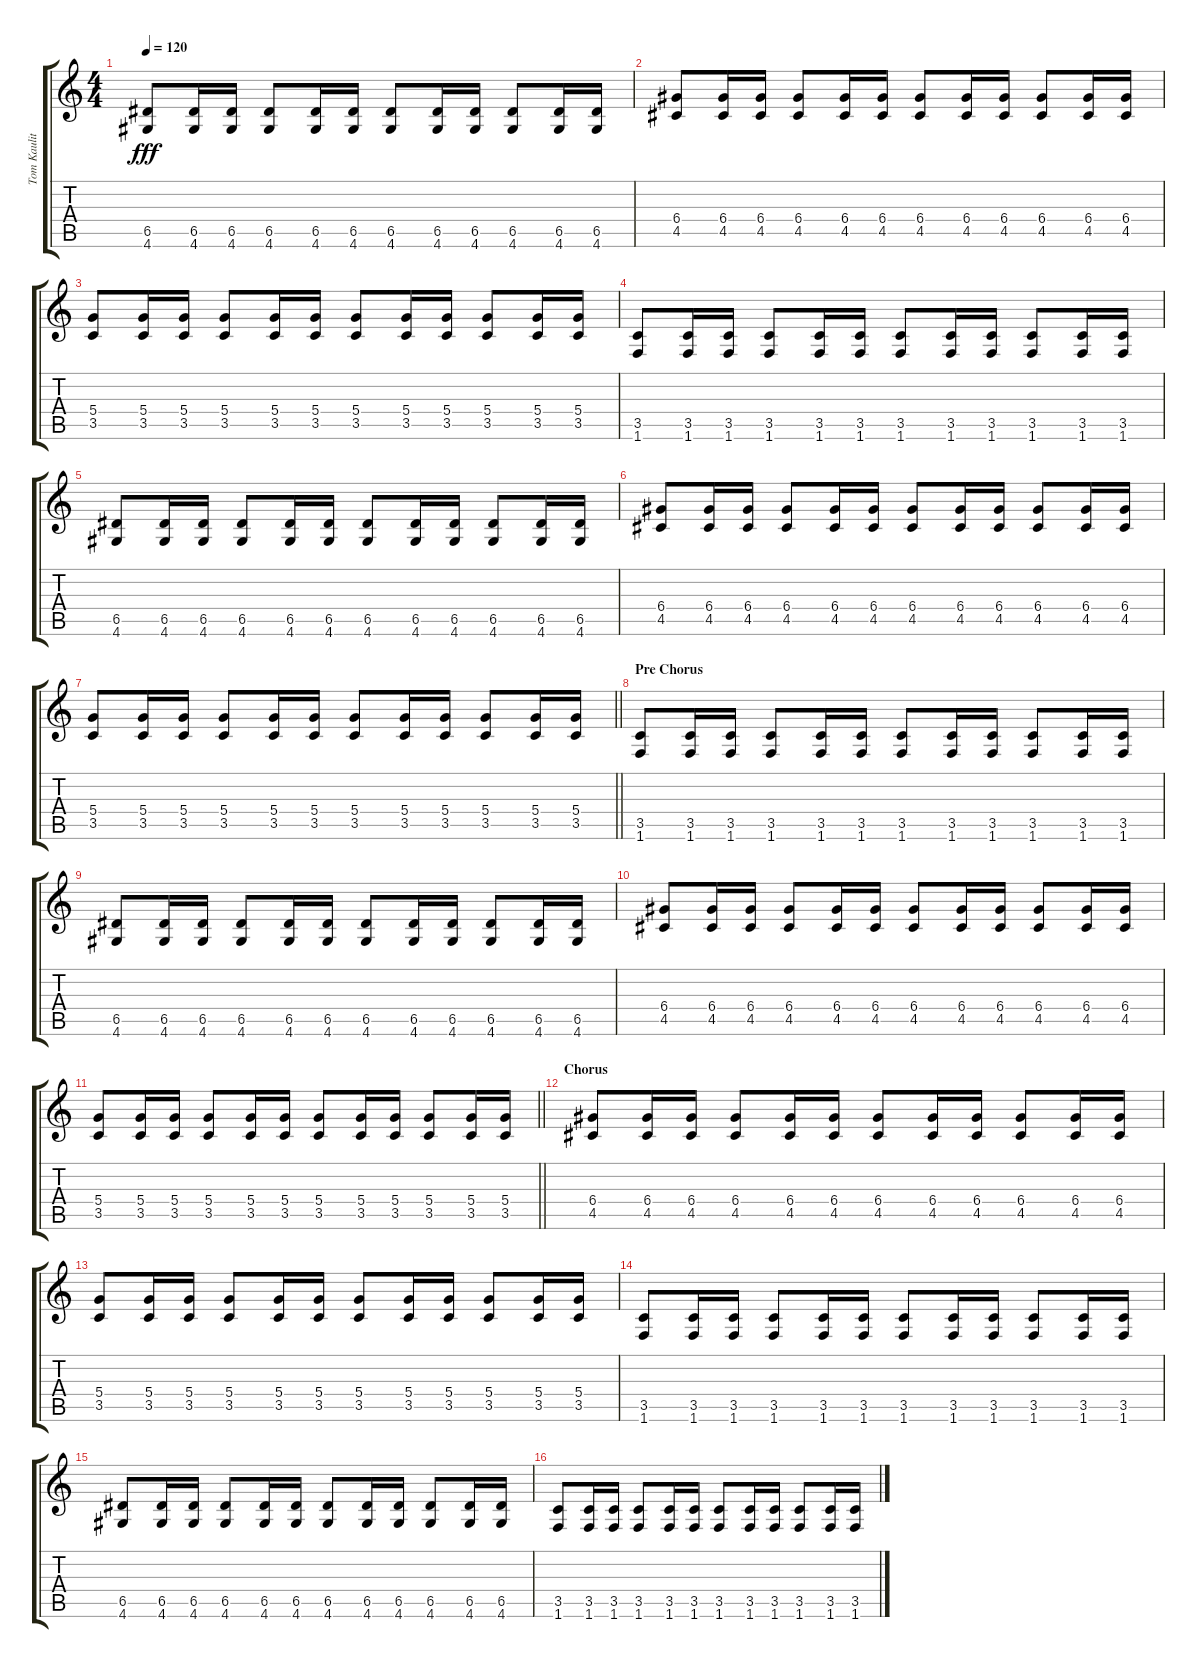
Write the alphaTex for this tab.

\track ("Tom Kaulitz 3" "Tom Kaulit") {instrument distortionguitar}
\staff {score tabs}
\tuning (E4 B3 G3 D3 A2 E2) {hide}
\ts (4 4)
\tempo 120
\clef g2
\ks c
(6.5 4.6).8{dy fff} (6.5 4.6).16 (6.5 4.6).16 (6.5 4.6).8 (6.5 4.6).16 (6.5 4.6).16 (6.5 4.6).8 (6.5 4.6).16 (6.5 4.6).16 (6.5 4.6).8 (6.5 4.6).16 (6.5 4.6).16 |
(6.4 4.5).8 (6.4 4.5).16 (6.4 4.5).16 (6.4 4.5).8 (6.4 4.5).16 (6.4 4.5).16 (6.4 4.5).8 (6.4 4.5).16 (6.4 4.5).16 (6.4 4.5).8 (6.4 4.5).16 (6.4 4.5).16 |
(5.4 3.5).8 (5.4 3.5).16 (5.4 3.5).16 (5.4 3.5).8 (5.4 3.5).16 (5.4 3.5).16 (5.4 3.5).8 (5.4 3.5).16 (5.4 3.5).16 (5.4 3.5).8 (5.4 3.5).16 (5.4 3.5).16 |
(3.5 1.6).8 (3.5 1.6).16 (3.5 1.6).16 (3.5 1.6).8 (3.5 1.6).16 (3.5 1.6).16 (3.5 1.6).8 (3.5 1.6).16 (3.5 1.6).16 (3.5 1.6).8 (3.5 1.6).16 (3.5 1.6).16 |
(6.5 4.6).8 (6.5 4.6).16 (6.5 4.6).16 (6.5 4.6).8 (6.5 4.6).16 (6.5 4.6).16 (6.5 4.6).8 (6.5 4.6).16 (6.5 4.6).16 (6.5 4.6).8 (6.5 4.6).16 (6.5 4.6).16 |
(6.4 4.5).8 (6.4 4.5).16 (6.4 4.5).16 (6.4 4.5).8 (6.4 4.5).16 (6.4 4.5).16 (6.4 4.5).8 (6.4 4.5).16 (6.4 4.5).16 (6.4 4.5).8 (6.4 4.5).16 (6.4 4.5).16 |
\barLineRight lightlight
(5.4 3.5).8 (5.4 3.5).16 (5.4 3.5).16 (5.4 3.5).8 (5.4 3.5).16 (5.4 3.5).16 (5.4 3.5).8 (5.4 3.5).16 (5.4 3.5).16 (5.4 3.5).8 (5.4 3.5).16 (5.4 3.5).16 |
\section ("" "Pre Chorus")
(3.5 1.6).8 (3.5 1.6).16 (3.5 1.6).16 (3.5 1.6).8 (3.5 1.6).16 (3.5 1.6).16 (3.5 1.6).8 (3.5 1.6).16 (3.5 1.6).16 (3.5 1.6).8 (3.5 1.6).16 (3.5 1.6).16 |
(6.5 4.6).8 (6.5 4.6).16 (6.5 4.6).16 (6.5 4.6).8 (6.5 4.6).16 (6.5 4.6).16 (6.5 4.6).8 (6.5 4.6).16 (6.5 4.6).16 (6.5 4.6).8 (6.5 4.6).16 (6.5 4.6).16 |
(6.4 4.5).8 (6.4 4.5).16 (6.4 4.5).16 (6.4 4.5).8 (6.4 4.5).16 (6.4 4.5).16 (6.4 4.5).8 (6.4 4.5).16 (6.4 4.5).16 (6.4 4.5).8 (6.4 4.5).16 (6.4 4.5).16 |
\barLineRight lightlight
(5.4 3.5).8 (5.4 3.5).16 (5.4 3.5).16 (5.4 3.5).8 (5.4 3.5).16 (5.4 3.5).16 (5.4 3.5).8 (5.4 3.5).16 (5.4 3.5).16 (5.4 3.5).8 (5.4 3.5).16 (5.4 3.5).16 |
\section ("" "Chorus")
(6.4 4.5).8 (6.4 4.5).16 (6.4 4.5).16 (6.4 4.5).8 (6.4 4.5).16 (6.4 4.5).16 (6.4 4.5).8 (6.4 4.5).16 (6.4 4.5).16 (6.4 4.5).8 (6.4 4.5).16 (6.4 4.5).16 |
(5.4 3.5).8 (5.4 3.5).16 (5.4 3.5).16 (5.4 3.5).8 (5.4 3.5).16 (5.4 3.5).16 (5.4 3.5).8 (5.4 3.5).16 (5.4 3.5).16 (5.4 3.5).8 (5.4 3.5).16 (5.4 3.5).16 |
(3.5 1.6).8 (3.5 1.6).16 (3.5 1.6).16 (3.5 1.6).8 (3.5 1.6).16 (3.5 1.6).16 (3.5 1.6).8 (3.5 1.6).16 (3.5 1.6).16 (3.5 1.6).8 (3.5 1.6).16 (3.5 1.6).16 |
(6.5 4.6).8 (6.5 4.6).16 (6.5 4.6).16 (6.5 4.6).8 (6.5 4.6).16 (6.5 4.6).16 (6.5 4.6).8 (6.5 4.6).16 (6.5 4.6).16 (6.5 4.6).8 (6.5 4.6).16 (6.5 4.6).16 |
(3.5 1.6).8 (3.5 1.6).16 (3.5 1.6).16 (3.5 1.6).8 (3.5 1.6).16 (3.5 1.6).16 (3.5 1.6).8 (3.5 1.6).16 (3.5 1.6).16 (3.5 1.6).8 (3.5 1.6).16 (3.5 1.6).16
